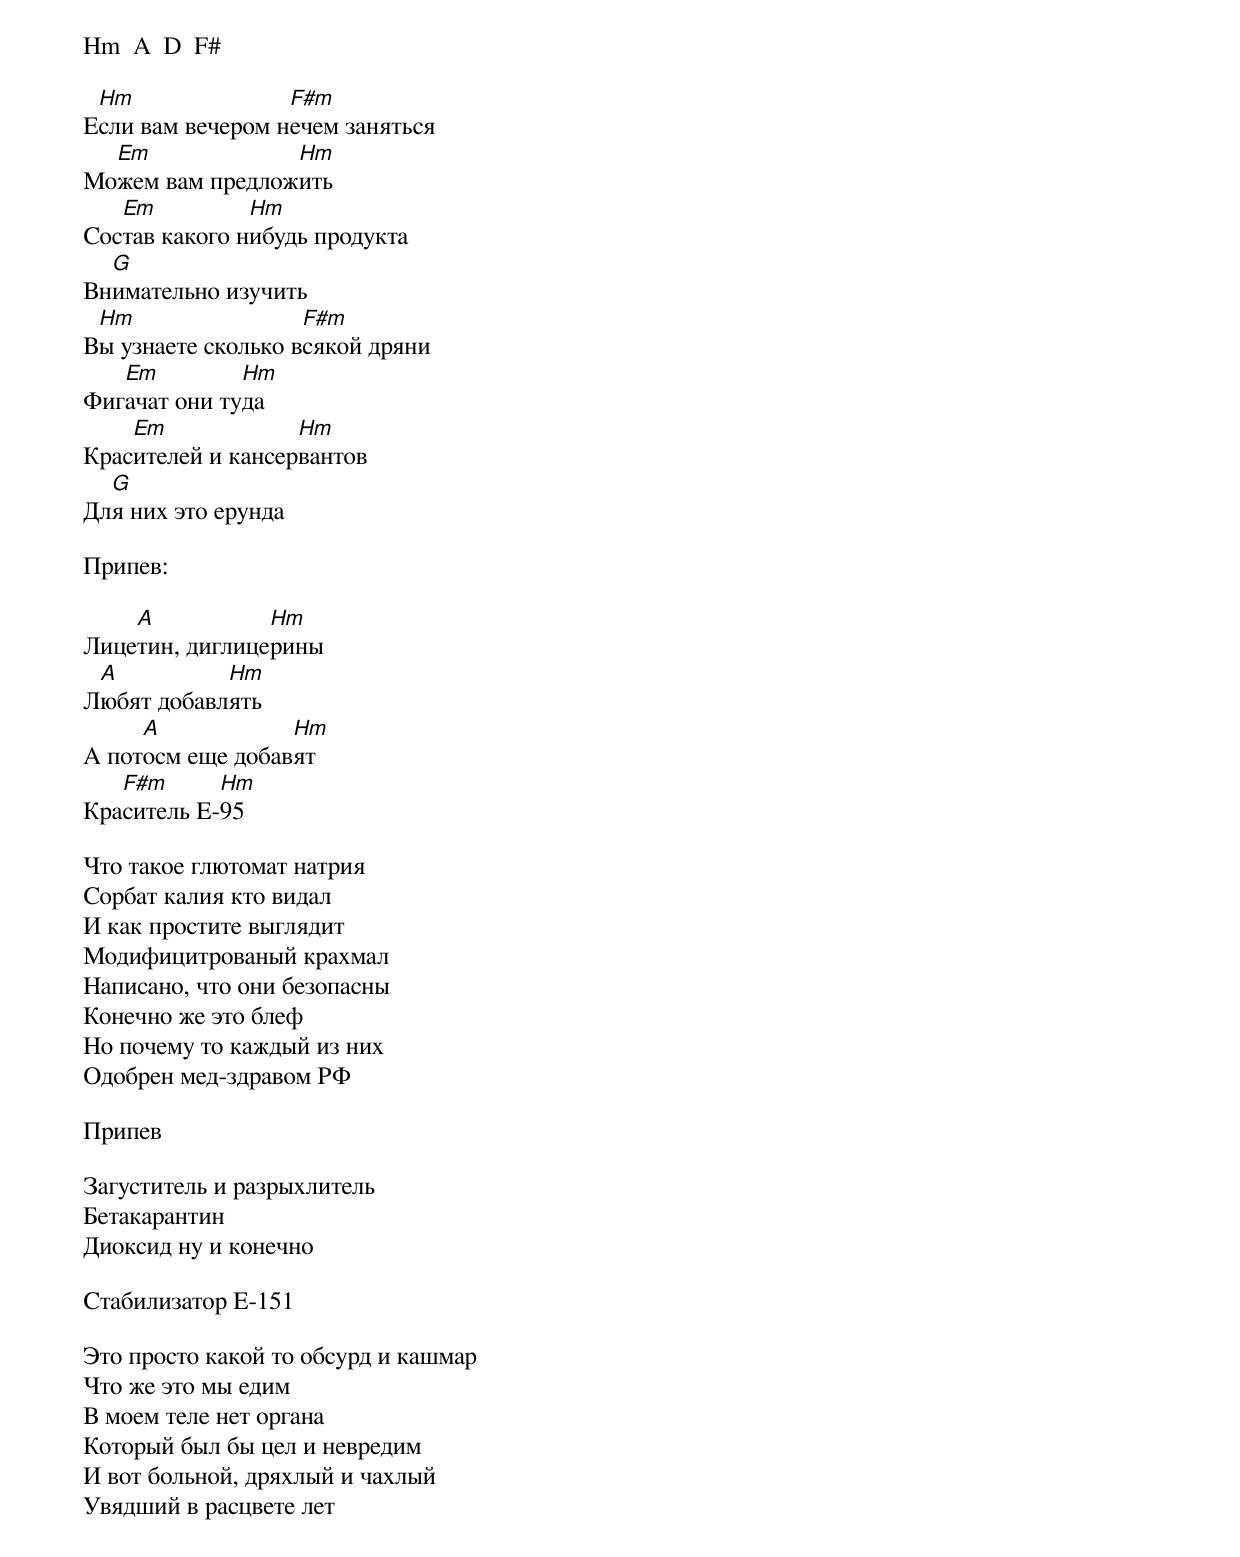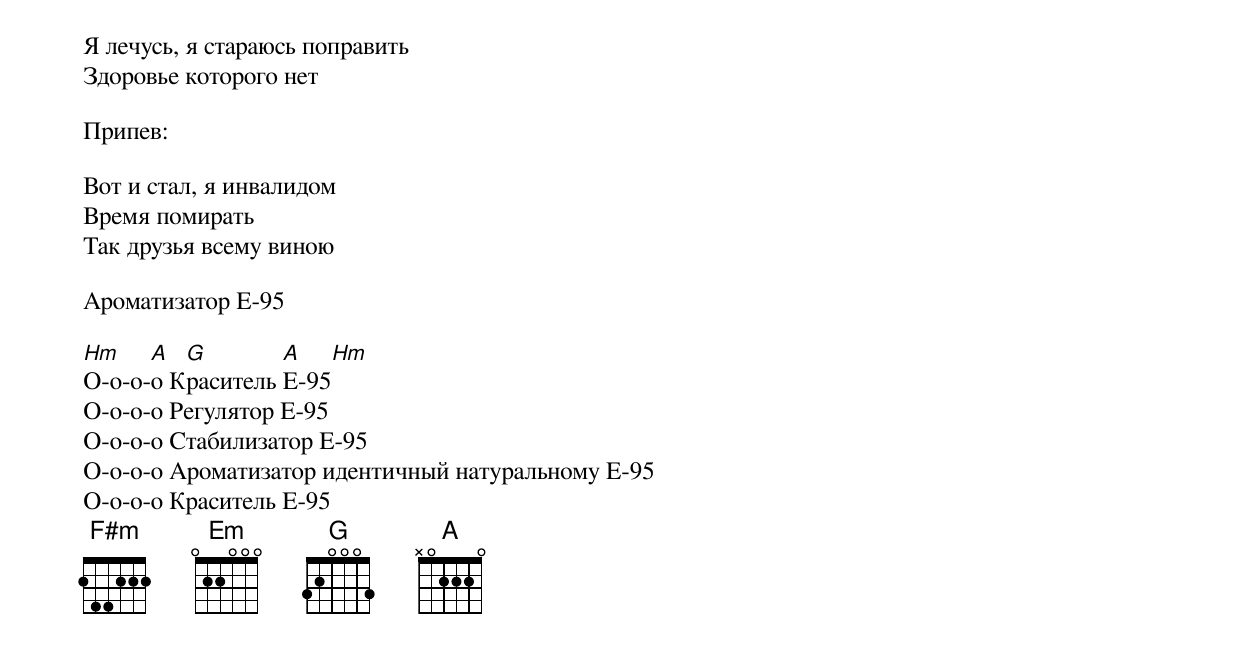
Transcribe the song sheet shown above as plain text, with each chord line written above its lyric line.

Hm  A  D  F#

 Hm               F#m
Если вам вечером нечем заняться
  Em             Hm
Можем вам предложить
   Em          Hm
Состав какого нибудь продукта
  G
Внимательно изучить
 Hm                 F#m
Вы узнаете сколько всякой дряни
   Em         Hm
Фигачат они туда
    Em             Hm
Красителей и кансервантов
  G
Для них это ерунда

Припев:

    A           Hm
Лицетин, диглицерины
 A          Hm
Любят добавлять
     A            Hm
А потосм еще добавят
   F#m      Hm
Краситель Е-95

Что такое глютомат натрия
Сорбат калия кто видал
И как простите выглядит
Модифицитрованый крахмал
Написано, что они безопасны
Конечно же это блеф
Но почему то каждый из них
Одобрен мед-здравом РФ

Припев

Загуститель и разрыхлитель
Бетакарантин
Диоксид ну и конечно

Стабилизатор Е-151

Это просто какой то обсурд и кашмар
Что же это мы едим
В моем теле нет органа
Который был бы цел и невредим
И вот больной, дряхлый и чахлый
Увядший в расцвете лет
Я лечусь, я стараюсь поправить
Здоровье которого нет

Припев:

Вот и стал, я инвалидом
Время помирать
Так друзья всему виною

Ароматизатор Е-95

Hm    A  G        A    Hm
О-о-о-о Краситель Е-95
О-о-о-о Регулятор Е-95
О-о-о-о Стабилизатор Е-95
О-о-о-о Ароматизатор идентичный натуральному Е-95
О-о-о-о Краситель Е-95
